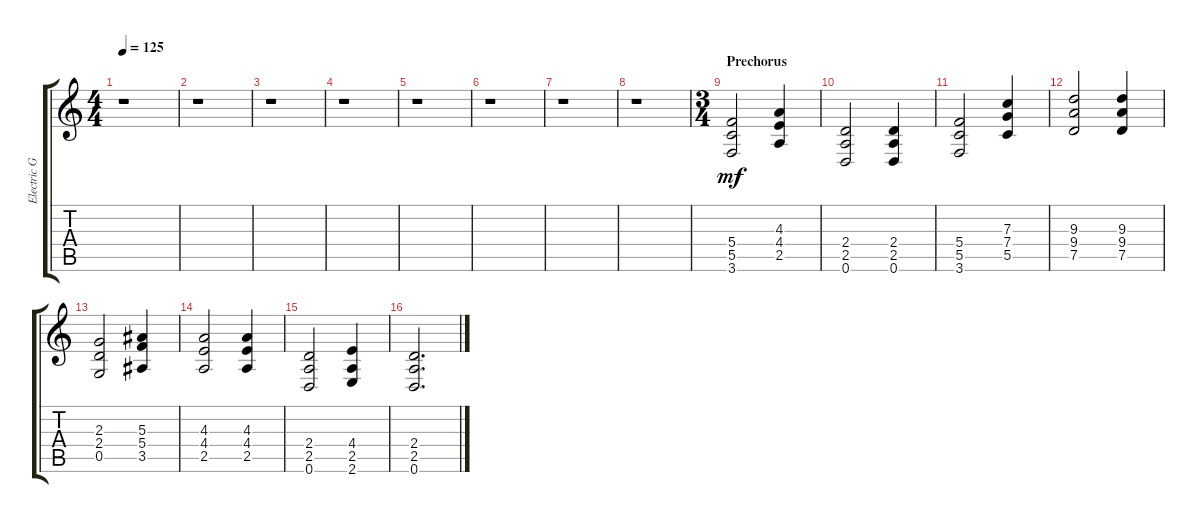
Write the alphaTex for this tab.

\track ("Electric Guitar" "Electric G") {instrument distortionguitar}
\staff {score tabs}
\tuning (D4 A3 F3 C3 G2 D2) {hide}
\ts (4 4)
\tempo 125
\clef g2
\ks c
r.1{dy mf} |
r.1 |
r.1 |
r.1 |
r.1 |
r.1 |
r.1 |
r.1 |
\ts (3 4)
\section ("" "Prechorus")
(5.4 5.5 3.6).2 (4.3 4.4 2.5).4 |
(2.4 2.5 0.6).2 (2.4 2.5 0.6).4 |
(5.4 5.5 3.6).2 (7.3 7.4 5.5).4 |
(9.3 9.4 7.5).2 (9.3 9.4 7.5).4 |
(2.3 2.4 0.5).2 (5.3 5.4 3.5).4 |
(4.3 4.4 2.5).2 (4.3 4.4 2.5).4 |
(2.4 2.5 0.6).2 (4.4 2.5 2.6).4 |
(2.4 2.5 0.6).2{d}
